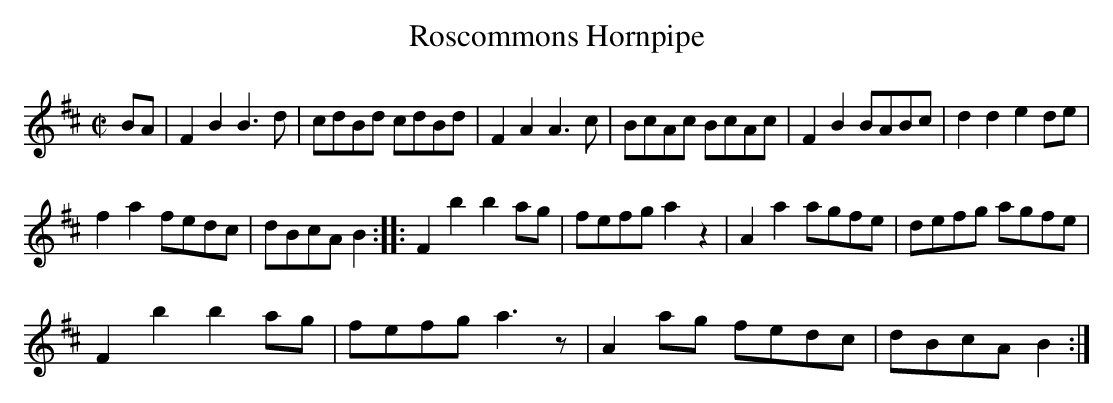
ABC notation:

X:1
T:Roscommons Hornpipe
M:C|
L:1/8
K:Bm
BA | F2B2B3d | cdBd cdBd | F2A2 A3c | BcAc BcAc | F2B2 BABc | d2d2 e2de |
f2a2 fedc |dBcA  B2 :: F2 b2b2 ag | fefg a2 z2 |A2a2 agfe | defg agfe |
F2b2b2 ag | fefg a3z | A2 ag fedc | dBcA B2 :|
